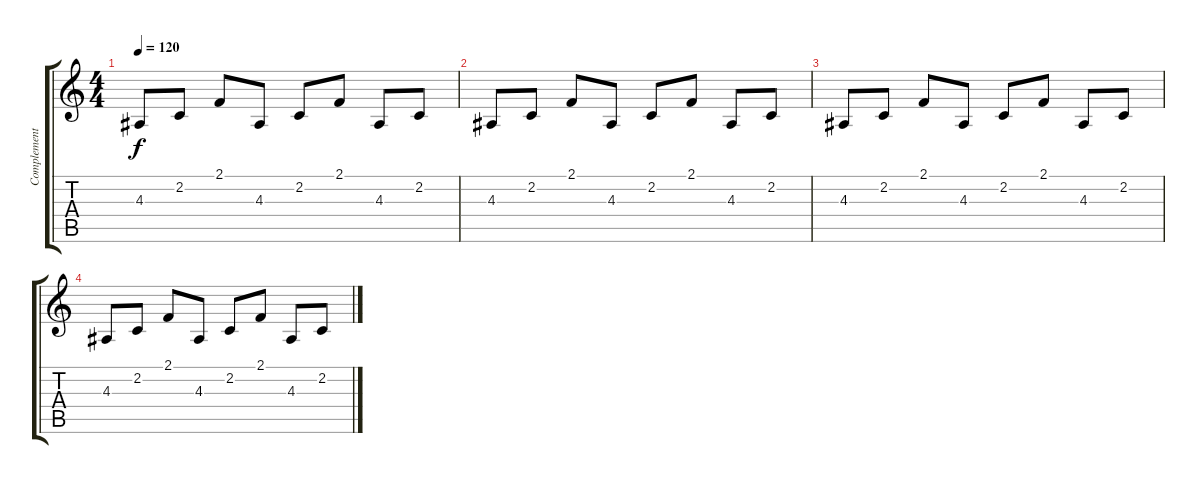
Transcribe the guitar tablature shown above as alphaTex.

\track ("Complemento" "Complement") {instrument honkytonkpiano}
\staff {score tabs}
\tuning (Eb4 Bb3 Gb3 Db3 Ab2 Eb2) {hide}
\ts (4 4)
\tempo 120
\clef g2
\ks c
4.3.8{dy f} 2.2.8 2.1.8 4.3.8 2.2.8 2.1.8 4.3.8 2.2.8 |
4.3.8 2.2.8 2.1.8 4.3.8 2.2.8 2.1.8 4.3.8 2.2.8 |
4.3.8 2.2.8 2.1.8 4.3.8 2.2.8 2.1.8 4.3.8 2.2.8 |
4.3.8 2.2.8 2.1.8 4.3.8 2.2.8 2.1.8 4.3.8 2.2.8
